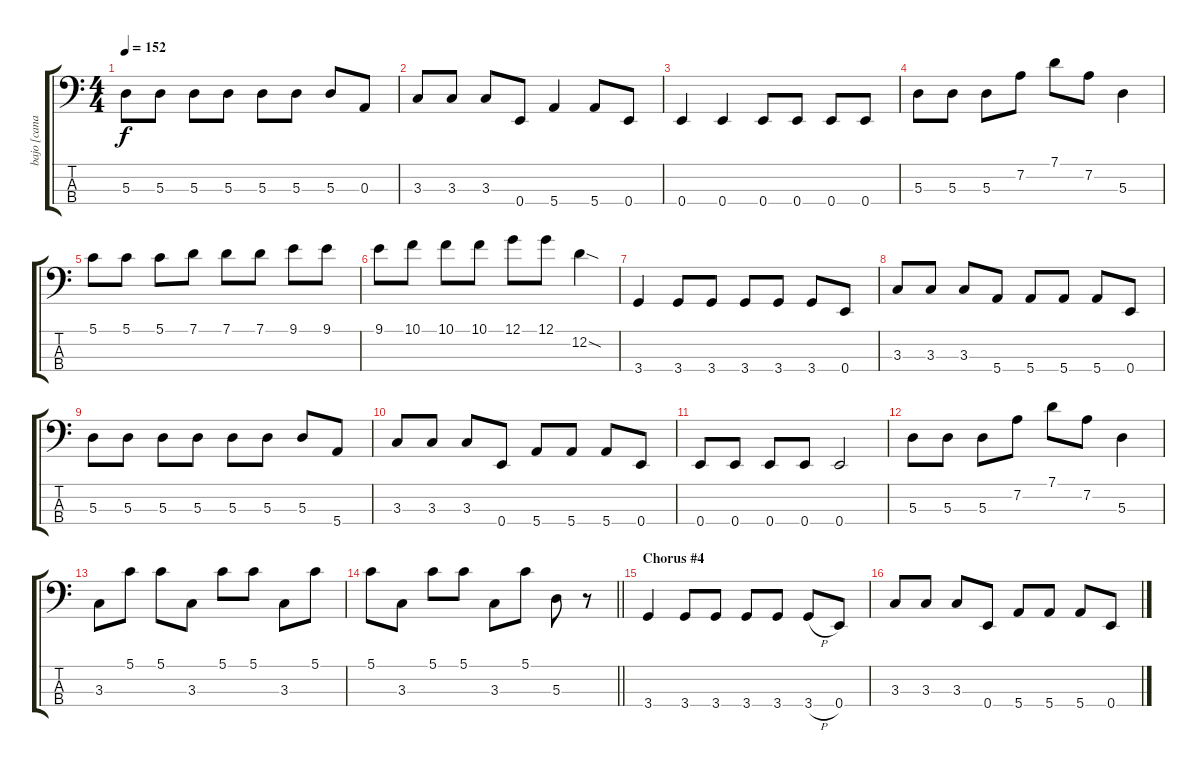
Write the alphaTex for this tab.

\track ("bajo [canal derecho]" "bajo [cana") {instrument slapbass1}
\staff {score tabs}
\tuning (G2 D2 A1 E1) {hide}
\ts (4 4)
\tempo 152
\clef f4
\ks c
5.3.8{dy f} 5.3.8 5.3.8 5.3.8 5.3.8 5.3.8 5.3.8 0.3.8 |
3.3.8 3.3.8 3.3.8 0.4.8 5.4.4 5.4.8 0.4.8 |
0.4.4 0.4.4 0.4.8 0.4.8 0.4.8 0.4.8 |
5.3.8 5.3.8 5.3.8 7.2.8 7.1.8 7.2.8 5.3.4 |
5.1.8 5.1.8 5.1.8 7.1.8 7.1.8 7.1.8 9.1.8 9.1.8 |
9.1.8 10.1.8 10.1.8 10.1.8 12.1.8 12.1.8 12.2{sod}.4 |
3.4.4 3.4.8 3.4.8 3.4.8 3.4.8 3.4.8 0.4.8 |
3.3.8 3.3.8 3.3.8 5.4.8 5.4.8 5.4.8 5.4.8 0.4.8 |
5.3.8 5.3.8 5.3.8 5.3.8 5.3.8 5.3.8 5.3.8 5.4.8 |
3.3.8 3.3.8 3.3.8 0.4.8 5.4.8 5.4.8 5.4.8 0.4.8 |
0.4.8 0.4.8 0.4.8 0.4.8 0.4.2 |
5.3.8 5.3.8 5.3.8 7.2.8 7.1.8 7.2.8 5.3.4 |
3.3.8 5.1.8 5.1.8 3.3.8 5.1.8 5.1.8 3.3.8 5.1.8 |
\barLineRight lightlight
5.1.8 3.3.8 5.1.8 5.1.8 3.3.8 5.1.8 5.3.8 r.8 |
\section ("" "Chorus #4")
3.4.4 3.4.8 3.4.8 3.4.8 3.4.8 3.4{h}.8 0.4.8 |
3.3.8 3.3.8 3.3.8 0.4.8 5.4.8 5.4.8 5.4.8 0.4.8
